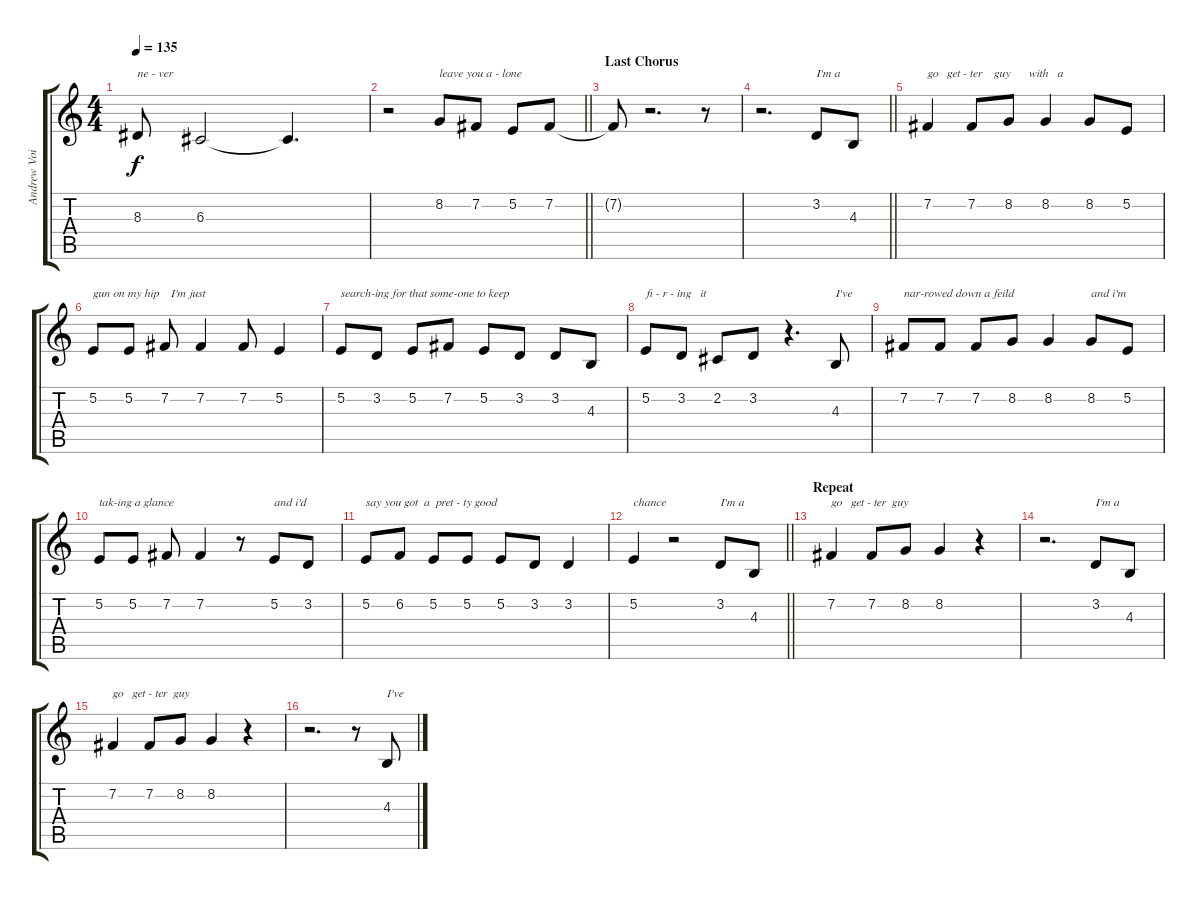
\track ("Andrew Voice" "Andrew Voi") {instrument synthvoice}
\staff {score tabs}
\tuning (E4 B3 G3 D3 A2 E2) {hide}
\ts (4 4)
\tempo 135
\clef g2
\ks c
8.3.8{txt "ne - ver" dy f} 6.3.2 6.3{t}.4{d} |
\barLineRight lightlight
r.2 8.2.8{txt "leave you a - lone"} 7.2.8 5.2.8 7.2.8 |
\section ("" "Last Chorus")
7.2{t}.8 r.2{d} r.8 |
\barLineRight lightlight
r.2{d} 3.2.8{txt "I'm a"} 4.3.8 |
7.2.4{txt "go   get - ter    guy      with   a"} 7.2.8 8.2.8 8.2.4 8.2.8 5.2.8 |
5.2.8{txt "gun on my hip    I'm just"} 5.2.8 7.2.8 7.2.4 7.2.8 5.2.4 |
5.2.8{txt "search-ing for that some-one to keep"} 3.2.8 5.2.8 7.2.8 5.2.8 3.2.8 3.2.8 4.3.8 |
5.2.8{txt "fi - r - ing   it"} 3.2.8 2.2.8 3.2.8 r.4{d} 4.3.8{txt "I've"} |
7.2.8{txt "nar-rowed down a feild"} 7.2.8 7.2.8 8.2.8 8.2.4 8.2.8{txt "and i'm"} 5.2.8 |
5.2.8{txt "tak-ing a glance"} 5.2.8 7.2.8 7.2.4 r.8 5.2.8{txt "and i'd"} 3.2.8 |
5.2.8{txt "say you got  a  pret - ty good "} 6.2.8 5.2.8 5.2.8 5.2.8 3.2.8 3.2.4 |
\barLineRight lightlight
5.2.4{txt "chance"} r.2 3.2.8{txt "I'm a"} 4.3.8 |
\section ("" "Repeat")
7.2.4{txt "go   get - ter  guy"} 7.2.8 8.2.8 8.2.4 r.4 |
r.2{d} 3.2.8{txt "I'm a"} 4.3.8 |
7.2.4{txt "go   get - ter  guy"} 7.2.8 8.2.8 8.2.4 r.4 |
r.2{d} r.8 4.3.8{txt "I've"}
